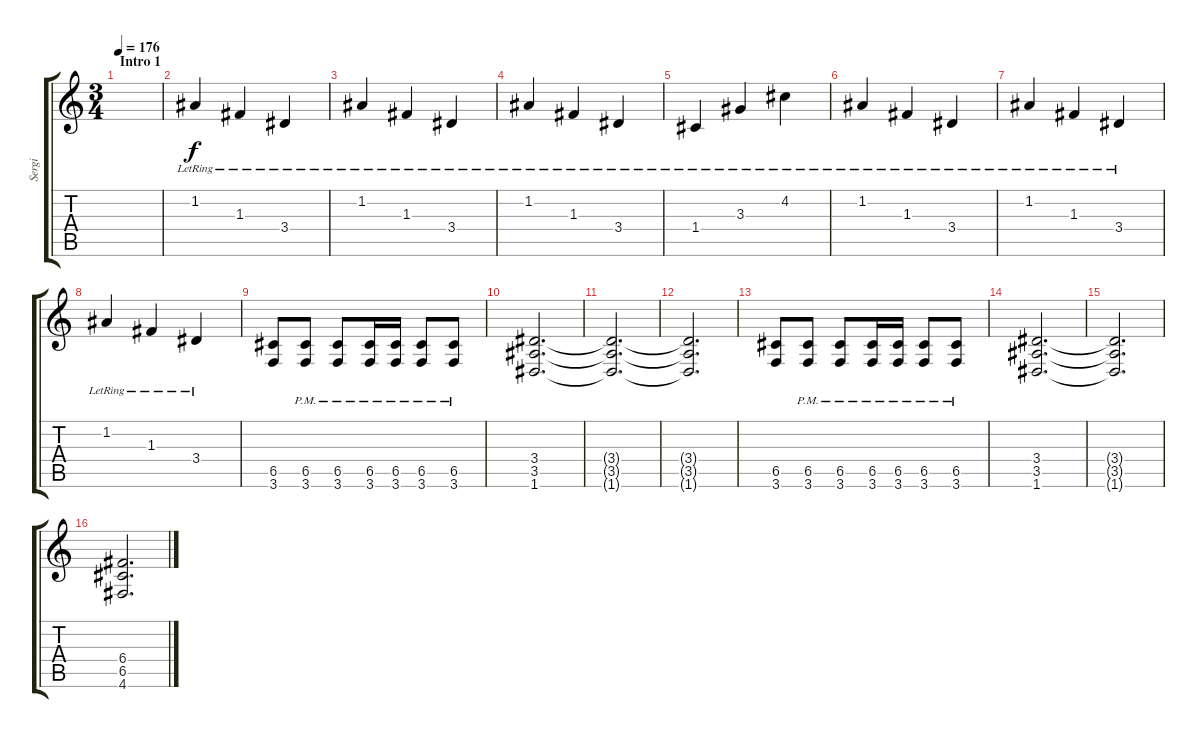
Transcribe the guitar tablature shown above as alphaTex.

\track ("Sergi" "Sergi") {instrument distortionguitar}
\staff {score tabs}
\tuning (D4 A3 F3 C3 G2 D2) {hide}
\ts (3 4)
\section ("" "Intro 1")
\tempo 176
\clef g2
\ks c
|
1.2{lr}.4 1.3{lr}.4 3.4{lr}.4 |
1.2{lr}.4 1.3{lr}.4 3.4{lr}.4 |
1.2{lr}.4 1.3{lr}.4 3.4{lr}.4 |
1.4{lr}.4 3.3{lr}.4 4.2{lr}.4 |
1.2{lr}.4 1.3{lr}.4 3.4{lr}.4 |
1.2{lr}.4 1.3{lr}.4 3.4{lr}.4 |
1.2{lr}.4 1.3{lr}.4 3.4{lr}.4 |
(6.5 3.6).8{dy f volume 13 instrument distortionguitar} (6.5{pm} 3.6{pm}).8 (6.5{pm} 3.6{pm}).8 (6.5{pm} 3.6{pm}).16 (6.5{pm} 3.6{pm}).16 (6.5{pm} 3.6).8 (6.5{pm} 3.6{pm}).8 |
(3.4 3.5 1.6).2{d} |
(3.4{t} 3.5{t} 1.6{t}).2{d} |
(3.4{t} 3.5{t} 1.6{t}).2{d} |
(6.5 3.6).8 (6.5{pm} 3.6{pm}).8 (6.5{pm} 3.6{pm}).8 (6.5{pm} 3.6{pm}).16 (6.5{pm} 3.6{pm}).16 (6.5{pm} 3.6).8 (6.5{pm} 3.6{pm}).8 |
(3.4 3.5 1.6).2{d} |
(3.4{t} 3.5{t} 1.6{t}).2{d} |
(6.4 6.5 4.6).2{d}
